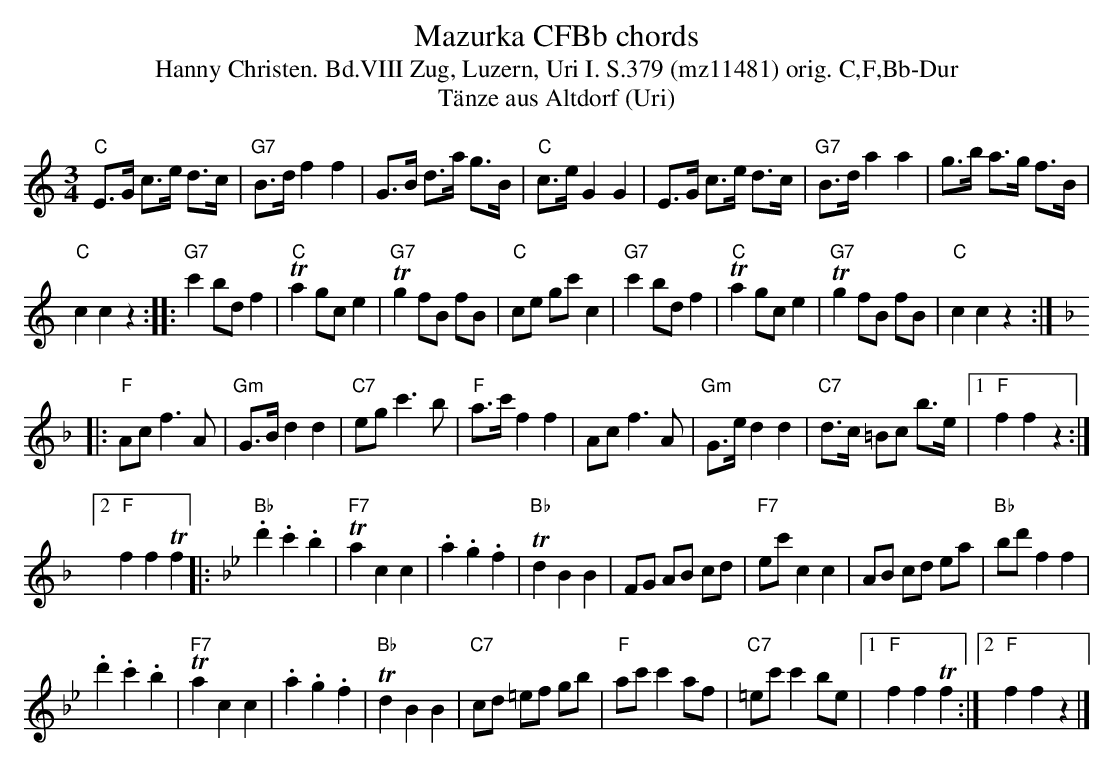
X:1
T: Mazurka CFBb chords
T:Hanny Christen. Bd.VIII Zug, Luzern, Uri I. S.379 (mz11481) orig. C,F,Bb-Dur
T: T\"anze aus Altdorf (Uri)
M:3/4
L:1/8
K:C %%MIDI gchordon
"C"E>G c>e d>c | "G7"B>d f2f2 | G>B d>a g>B | "C"c>eG2G2 | E>G c>e d>c | "G7"B>d a2a2 | g>b a>g f>B |
"C"c2c2z2 :: "G7"c'2bdf2 | "C"Ta2gce2 | "G7"Tg2fB fB | "C"ce gc' c2 | "G7"c'2 bd f2 | "C"Ta2 gce2 | "G7"Tg2 fB fB | "C"c2c2z2 :: [K:F]
"F"Ac f3A | "Gm"G>B d2d2 | "C7"eg c'3b | "F"a>c'f2f2 | Ac f3A | "Gm"G>e d2d2 | "C7"d>c =Bc b>e |1 "F"f2f2z2 :|2
"F"f2f2Tf2 |: [K:Bb] "Bb".d'2.c'2.b2 | "F7"Ta2c2c2 | .a2.g2.f2 | "Bb"Td2B2B2 | FG AB cd | "F7"ec' c2c2 | AB cd ea | "Bb"bd'f2f2 |
.d'2.c'2.b2 | "F7"Ta2c2c2 | .a2.g2.f2 | "Bb"Td2B2B2 | "C7"cd =ef gb | "F"ac'c'2af | "C7"=ec'c'2be |1 "F"f2f2Tf2 :|2 "F"f2f2z2 |]
